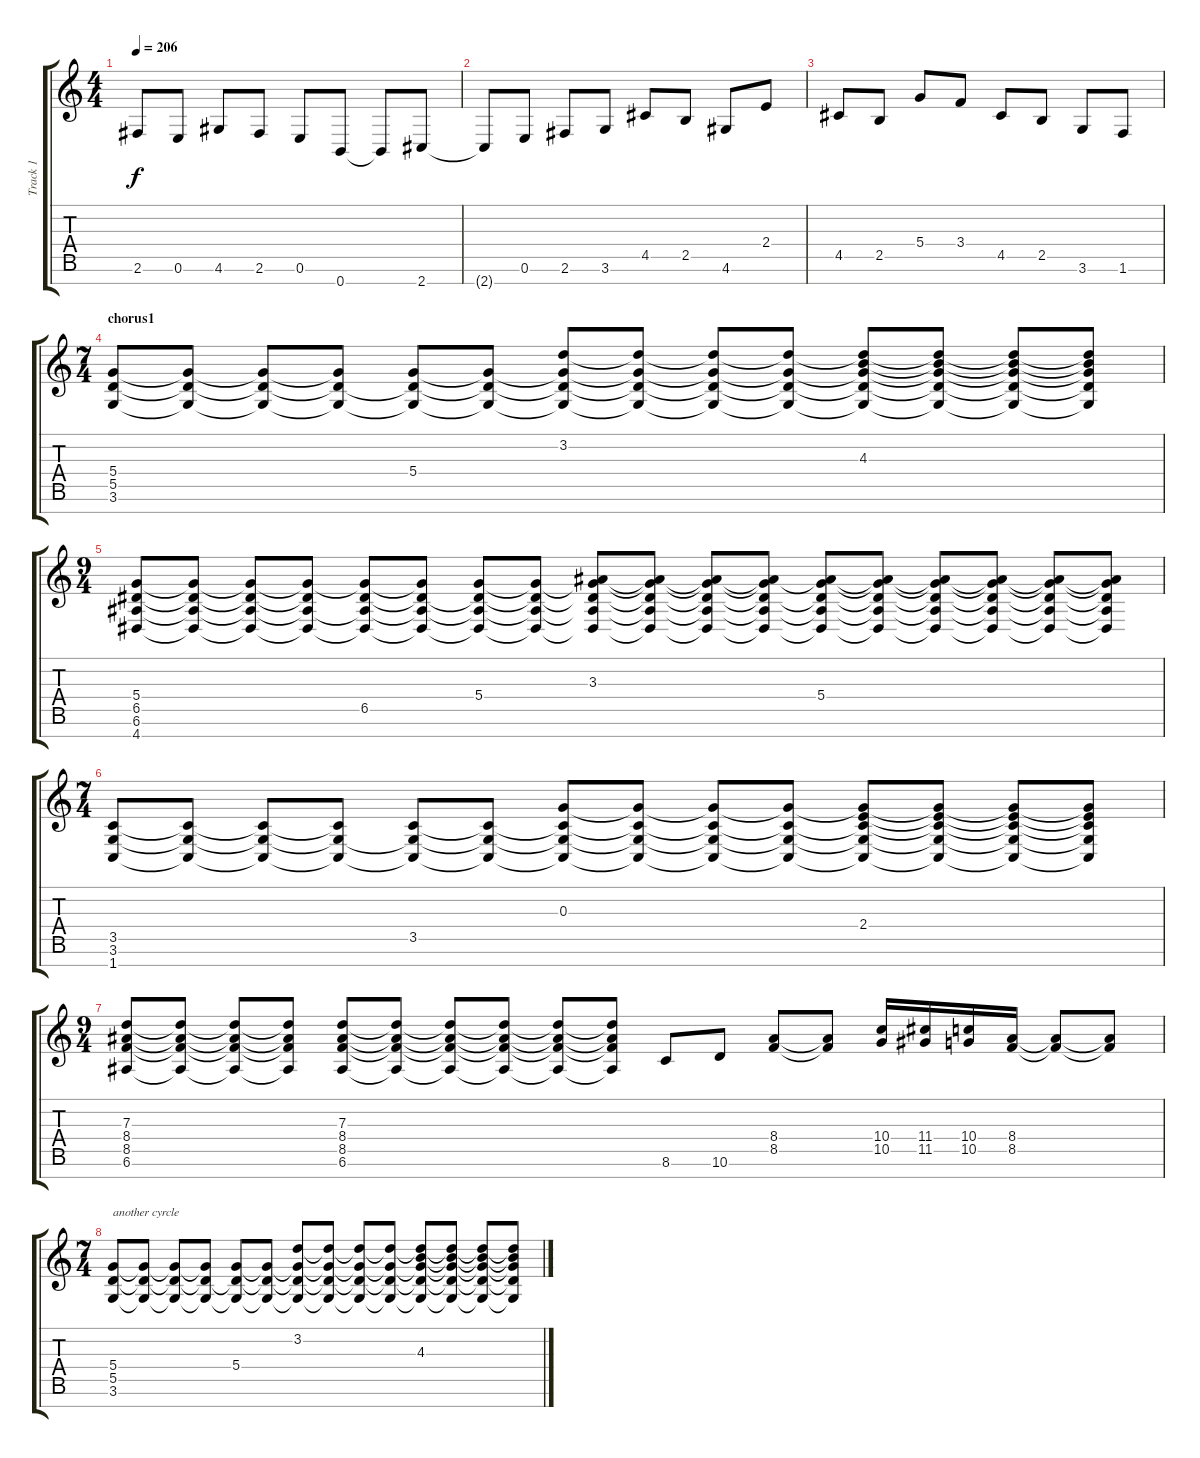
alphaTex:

\track ("Track 1" "Track 1") {instrument distortionguitar}
\staff {score tabs}
\tuning (E4 B3 G3 D3 A2 E2 B1) {hide}
\ts (4 4)
\tempo 206
\clef g2
\ks c
2.6{t}.8{dy f} 0.6.8 4.6.8 2.6.8 0.6.8 0.7.8 0.7{t}.8 2.7.8 |
2.7{t}.8 0.6.8 2.6.8 3.6.8 4.5.8 2.5.8 4.6.8 2.4.8 |
4.5.8 2.5.8 5.4.8 3.4.8 4.5.8 2.5.8 3.6.8 1.6.8 |
\ts (7 4)
\section ("" "chorus1")
(5.4 5.5 3.6).8 (5.4{t} 5.5{t} 3.6{t}).8 (5.4{t} 5.5{t} 3.6{t}).8 (5.4{t} 5.5{t} 3.6{t}).8 (5.4 5.5{t} 3.6{t}).8 (5.4{t} 5.5{t} 3.6{t}).8 (3.2 5.4{t} 5.5{t} 3.6{t}).8 (3.2{t} 5.4{t} 5.5{t} 3.6{t}).8 (3.2{t} 5.4{t} 5.5{t} 3.6{t}).8 (3.2{t} 5.4{t} 5.5{t} 3.6{t}).8 (3.2{t} 4.3 5.4{t} 5.5{t} 3.6{t}).8 (3.2{t} 4.3{t} 5.4{t} 5.5{t} 3.6{t}).8 (3.2{t} 4.3{t} 5.4{t} 5.5{t} 3.6{t}).8 (3.2{t} 4.3{t} 5.4{t} 5.5{t} 3.6{t}).8 |
\ts (9 4)
(5.4 6.5 6.6 4.7).8 (5.4{t} 6.5{t} 6.6{t} 4.7{t}).8 (5.4{t} 6.5{t} 6.6{t} 4.7{t}).8 (5.4{t} 6.5{t} 6.6{t} 4.7{t}).8 (5.4{t} 6.5 6.6{t} 4.7{t}).8 (5.4{t} 6.5{t} 6.6{t} 4.7{t}).8 (5.4 6.5{t} 6.6{t} 4.7{t}).8 (5.4{t} 6.5{t} 6.6{t} 4.7{t}).8 (3.3 5.4{t} 6.5{t} 6.6{t} 4.7{t}).8 (3.3{t} 5.4{t} 6.5{t} 6.6{t} 4.7{t}).8 (3.3{t} 5.4{t} 6.5{t} 6.6{t} 4.7{t}).8 (3.3{t} 5.4{t} 6.5{t} 6.6{t} 4.7{t}).8 (3.3{t} 5.4 6.5{t} 6.6{t} 4.7{t}).8 (3.3{t} 5.4{t} 6.5{t} 6.6{t} 4.7{t}).8 (3.3{t} 5.4{t} 6.5{t} 6.6{t} 4.7{t}).8 (3.3{t} 5.4{t} 6.5{t} 6.6{t} 4.7{t}).8 (3.3{t} 5.4{t} 6.5{t} 6.6{t} 4.7{t}).8 (3.3{t} 5.4{t} 6.5{t} 6.6{t} 4.7{t}).8 |
\ts (7 4)
(3.5 3.6 1.7).8 (3.5{t} 3.6{t} 1.7{t}).8 (3.5{t} 3.6{t} 1.7{t}).8 (3.5{t} 3.6{t} 1.7{t}).8 (3.5 3.6{t} 1.7{t}).8 (3.5{t} 3.6{t} 1.7{t}).8 (0.3 3.5{t} 3.6{t} 1.7{t}).8 (0.3{t} 3.5{t} 3.6{t} 1.7{t}).8 (0.3{t} 3.5{t} 3.6{t} 1.7{t}).8 (0.3{t} 3.5{t} 3.6{t} 1.7{t}).8 (0.3{t} 2.4 3.5{t} 3.6{t} 1.7{t}).8 (0.3{t} 2.4{t} 3.5{t} 3.6{t} 1.7{t}).8 (0.3{t} 2.4{t} 3.5{t} 3.6{t} 1.7{t}).8 (0.3{t} 2.4{t} 3.5{t} 3.6{t} 1.7{t}).8 |
\ts (9 4)
(7.3 8.4 8.5 6.6).8 (7.3{t} 8.4{t} 8.5{t} 6.6{t}).8 (7.3{t} 8.4{t} 8.5{t} 6.6{t}).8 (7.3{t} 8.4{t} 8.5{t} 6.6{t}).8 (7.3 8.4 8.5 6.6).8 (7.3{t} 8.4{t} 8.5{t} 6.6{t}).8 (7.3{t} 8.4{t} 8.5{t} 6.6{t}).8 (7.3{t} 8.4{t} 8.5{t} 6.6{t}).8 (7.3{t} 8.4{t} 8.5{t} 6.6{t}).8 (7.3{t} 8.4{t} 8.5{t} 6.6{t}).8 8.6.8 10.6.8 (8.4 8.5).8 (8.4{t} 8.5{t}).8 (10.4 10.5).16 (11.4 11.5).16 (10.4 10.5).16 (8.4 8.5).16 (8.4{t} 8.5{t}).8 (8.4{t} 8.5{t}).8 |
\ts (7 4)
(5.4 5.5 3.6).8{txt "another cyrcle"} (5.4{t} 5.5{t} 3.6{t}).8 (5.4{t} 5.5{t} 3.6{t}).8 (5.4{t} 5.5{t} 3.6{t}).8 (5.4 5.5{t} 3.6{t}).8 (5.4{t} 5.5{t} 3.6{t}).8 (3.2 5.4{t} 5.5{t} 3.6{t}).8 (3.2{t} 5.4{t} 5.5{t} 3.6{t}).8 (3.2{t} 5.4{t} 5.5{t} 3.6{t}).8 (3.2{t} 5.4{t} 5.5{t} 3.6{t}).8 (3.2{t} 4.3 5.4{t} 5.5{t} 3.6{t}).8 (3.2{t} 4.3{t} 5.4{t} 5.5{t} 3.6{t}).8 (3.2{t} 4.3{t} 5.4{t} 5.5{t} 3.6{t}).8 (3.2{t} 4.3{t} 5.4{t} 5.5{t} 3.6{t}).8
